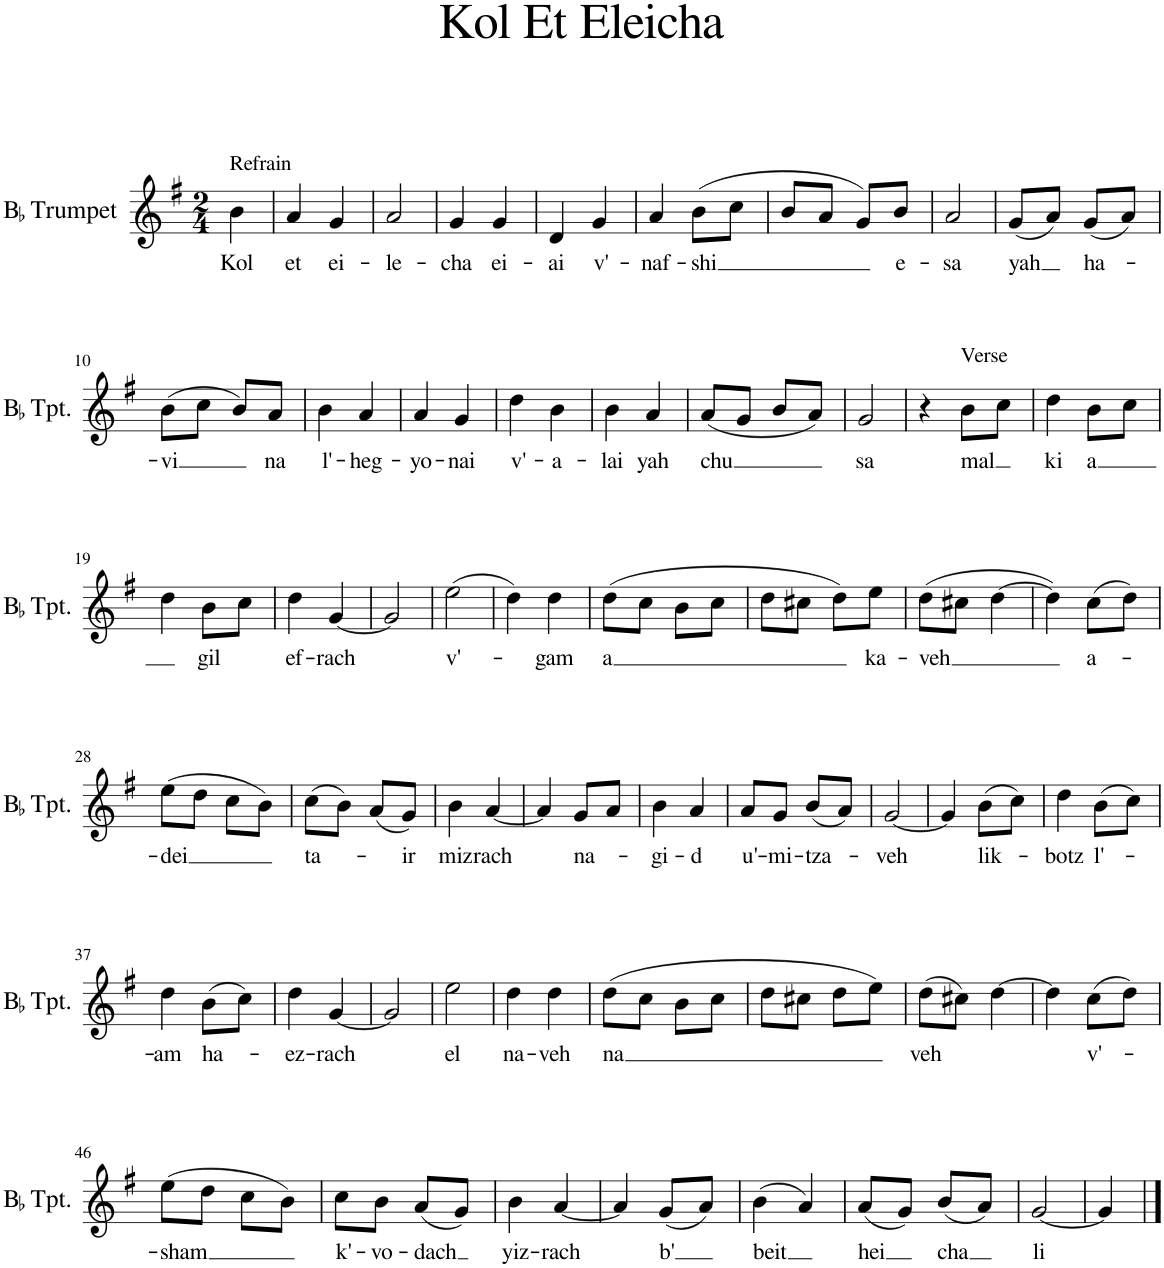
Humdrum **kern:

**kern	**text
*part1	*part1
*staff1	*staff1
*I"BaccidentalFlat Trumpet	*
*I'BaccidentalFlat Tpt.	*
*clefG2	*
*Trd1c2	*
*k[f#]	*
*M2/4	*
=1	=1
!LO:TX:a:t=Refrain	!
!	!LO:LY:b
4b\	Kol
=2	=2
!	!LO:LY:b
4a/	et
!	!LO:LY:b
4g/	ei-
=3	=3
!	!LO:LY:b
2a/	-le-
=4	=4
!	!LO:LY:b
4g/	-cha
!	!LO:LY:b
4g/	ei-
=5	=5
!	!LO:LY:b
4d/	-ai
!	!LO:LY:b
4g/	v'-
=6	=6
!	!LO:LY:b
4a/	-naf-
!	!LO:LY:b
(8b\L	-shi
8cc\J	.
=7	=7
8b/L	.
8a/J	.
8g/L)	.
!	!LO:LY:b
8b/J	e-
=8	=8
!	!LO:LY:b
2a/	-sa
=9	=9
!	!LO:LY:b
(8g/L	yah
8a/J)	.
!	!LO:LY:b
(8g/L	ha-
8a/J)	.
!!LO:LB:g=z
=10	=10
!	!LO:LY:b
(8b\L	-vi
8cc\J	.
8b/L)	.
!	!LO:LY:b
8a/J	na
=11	=11
!	!LO:LY:b
4b\	l'-
!	!LO:LY:b
4a/	-heg-
=12	=12
!	!LO:LY:b
4a/	-yo-
!	!LO:LY:b
4g/	-nai
=13	=13
!	!LO:LY:b
4dd\	v'-
!	!LO:LY:b
4b\	-a-
=14	=14
!	!LO:LY:b
4b\	-lai
!	!LO:LY:b
4a/	yah
=15	=15
!	!LO:LY:b
(8a/L	chu
8g/J	.
8b/L	.
8a/J)	.
=16	=16
!	!LO:LY:b
2g/	sa
=17	=17
4r	.
!LO:TX:a:t=Verse	!
!	!LO:LY:b
8b\L	mal
8cc\J	.
=18	=18
!	!LO:LY:b
4dd\	ki
!	!LO:LY:b
8b\L	a
8cc\J	.
!!LO:LB:g=z
=19	=19
4dd\	.
!	!LO:LY:b
8b\L	gil
8cc\J	.
=20	=20
!	!LO:LY:b
4dd\	ef-
!	!LO:LY:b
[4g/	-rach
=21	=21
2g/]	.
=22	=22
!	!LO:LY:b
(2ee\	-v'-
=23	=23
4dd\)	.
!	!LO:LY:b
4dd\	-gam
=24	=24
!	!LO:LY:b
(8dd\L	-a
8cc\J	.
8b\L	.
8cc\J	.
=25	=25
8dd\L	.
8cc#X\J	.
8dd\L)	.
!	!LO:LY:b
8ee\J	ka-
=26	=26
!	!LO:LY:b
(8dd\L	-veh
8cc#X\J	.
[4dd\	.
=27	=27
4dd\])	.
!	!LO:LY:b
(8cc\L	-a-
8dd\J)	.
!!LO:LB:g=z
=28	=28
!	!LO:LY:b
(8ee\L	-dei
8dd\J	.
8cc\L	.
8b\J)	.
=29	=29
!	!LO:LY:b
(8cc\L	ta-
8b\J)	.
(8a/L	.
!	!LO:LY:b
8g/J)	-ir
=30	=30
!	!LO:LY:b
4b\	miz-
!	!LO:LY:b
[4a/	-rach
=31	=31
4a/]	.
!	!LO:LY:b
8g/L	na-
8a/J	.
=32	=32
!	!LO:LY:b
4b\	-gi-
!	!LO:LY:b
4a/	-d
=33	=33
!	!LO:LY:b
8a/L	u'-
!	!LO:LY:b
8g/J	-mi-
!	!LO:LY:b
(8b/L	-tza-
8a/J)	.
=34	=34
!	!LO:LY:b
[2g/	-veh
=35	=35
4g/]	.
!	!LO:LY:b
(8b\L	lik-
8cc\J)	.
=36	=36
!	!LO:LY:b
4dd\	-botz
!	!LO:LY:b
(8b\L	l'-
8cc\J)	.
!!LO:LB:g=z
=37	=37
!	!LO:LY:b
4dd\	-am
!	!LO:LY:b
(8b\L	ha-
8cc\J)	.
=38	=38
!	!LO:LY:b
4dd\	-ez-
!	!LO:LY:b
[4g/	-rach
=39	=39
2g/]	.
=40	=40
!	!LO:LY:b
2ee\	el
=41	=41
!	!LO:LY:b
4dd\	na-
!	!LO:LY:b
4dd\	-veh
=42	=42
!	!LO:LY:b
(8dd\L	na
8cc\J	.
8b\L	.
8cc\J	.
=43	=43
8dd\L	.
8cc#X\J	.
8dd\L	.
8ee\J)	.
=44	=44
!	!LO:LY:b
(8dd\L	veh
8cc#X\J)	.
[4dd\	.
=45	=45
4dd\]	.
!	!LO:LY:b
(8cc\L	v'-
8dd\J)	.
!!LO:LB:g=z
=46	=46
!	!LO:LY:b
(8ee\L	-sham
8dd\J	.
8cc\L	.
8b\J)	.
=47	=47
!	!LO:LY:b
8cc\L	k'-
!	!LO:LY:b
8b\J	-vo-
!	!LO:LY:b
(8a/L	-dach
8g/J)	.
=48	=48
!	!LO:LY:b
4b\	yiz-
!	!LO:LY:b
[4a/	-rach
=49	=49
4a/]	.
!	!LO:LY:b
(8g/L	b'
8a/J)	.
=50	=50
!	!LO:LY:b
(4b\	beit
4a/)	.
=51	=51
!	!LO:LY:b
(8a/L	hei
8g/J)	.
!	!LO:LY:b
(8b/L	cha
8a/J)	.
=52	=52
!	!LO:LY:b
[2g/	li
=53	=53
4g/]	.
==	==
*-	*-
